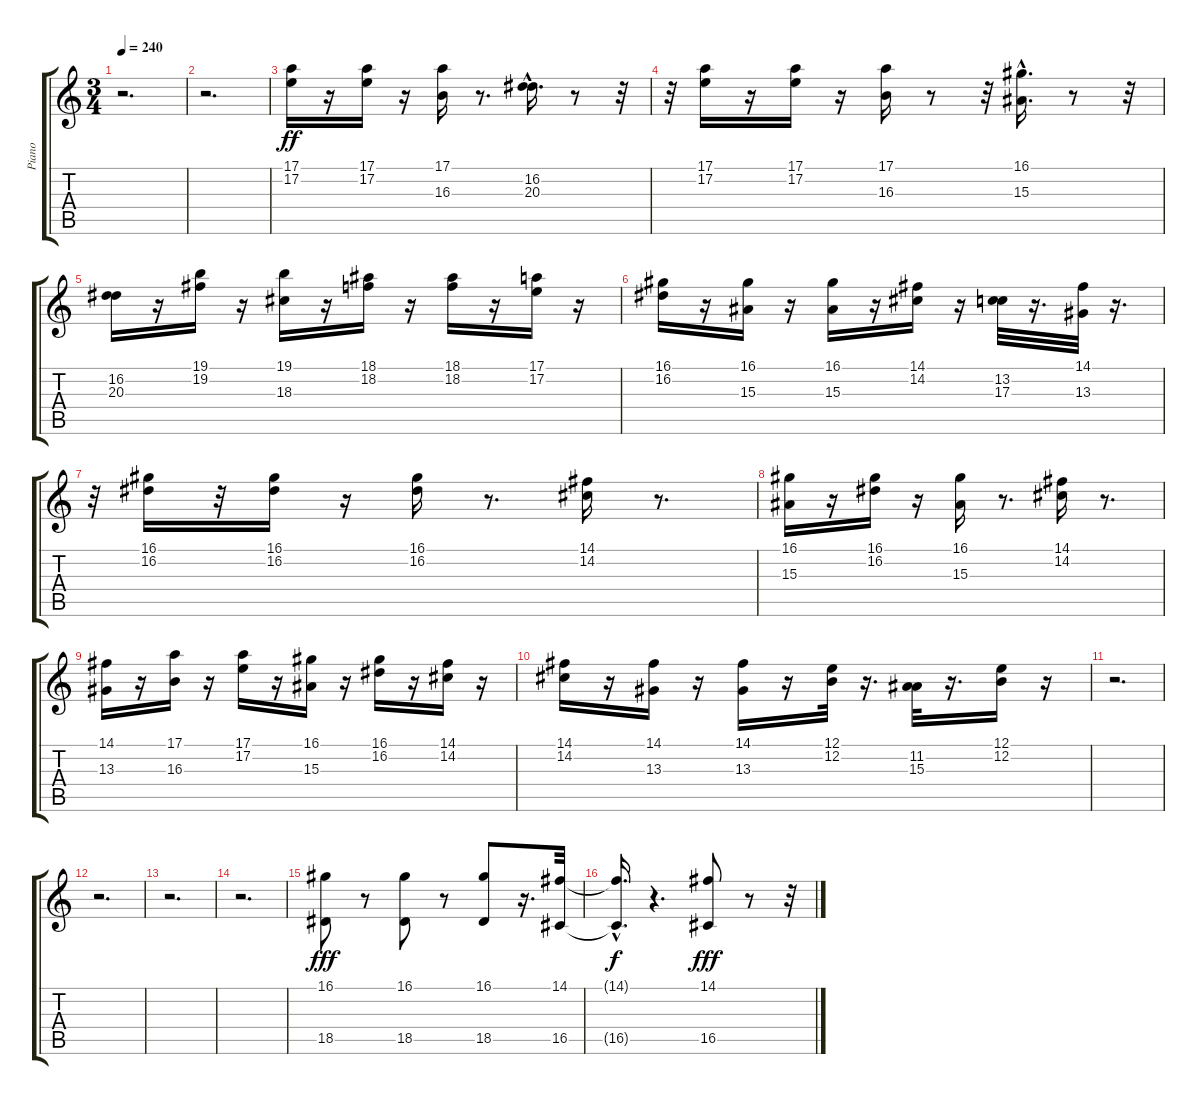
\track ("Piano" "Piano") {instrument acousticgrandpiano}
\staff {score tabs}
\tuning (E4 B3 G3 D3 A2 E2) {hide}
\ts (3 4)
\tempo 240
\clef g2
\ks c
r.2{d dy p} |
r.2{d} |
(17.1 17.2).16{dy ff} r.16 (17.1 17.2).16 r.16 (17.1 16.3).16 r.8{d} (16.2{hac} 20.3{hac}).16{d} r.8 r.32 |
r.32 (17.1 17.2).16 r.16 (17.1 17.2).16 r.16 (17.1 16.3).16 r.8 r.32 (16.1{hac} 15.3{hac}).16{d} r.8 r.32 |
(16.2 20.3).16 r.16 (19.1 19.2).16 r.16 (19.1 18.3).16 r.16 (18.1 18.2).16 r.16 (18.1 18.2).16 r.16 (17.1 17.2).16 r.16 |
(16.1 16.2).16 r.16 (16.1 15.3).16 r.16 (16.1 15.3).16 r.16 (14.1 14.2).16 r.16 (13.2 17.3).32 r.16{d} (14.1 13.3).32 r.16{d} |
r.32 (16.1 16.2).16 r.32 (16.1 16.2).16 r.16 (16.1 16.2).16 r.8{d} (14.1 14.2).16 r.8{d} |
(16.1 15.3).16 r.16 (16.1 16.2).16 r.16 (16.1 15.3).16 r.8{d} (14.1 14.2).16 r.8{d} |
(14.1 13.3).16 r.16 (17.1 16.3).16 r.16 (17.1 17.2).16 r.16 (16.1 15.3).16 r.16 (16.1 16.2).16 r.16 (14.1 14.2).16 r.16 |
(14.1 14.2).16 r.16 (14.1 13.3).16 r.16 (14.1 13.3).16 r.16 (12.1 12.2).32 r.16{d} (11.2 15.3).32 r.16{d} (12.1 12.2).16 r.16 |
r.2{d} |
r.2{d} |
r.2{d} |
r.2{d} |
(16.1 18.5).8{dy fff} r.8 (16.1 18.5).8 r.8 (16.1 18.5).8 r.16{d} (14.1 16.5).32 |
(14.1{hac t} 16.5{hac t}).16{d dy f} r.4{d} (14.1 16.5).8{dy fff} r.8 r.32
